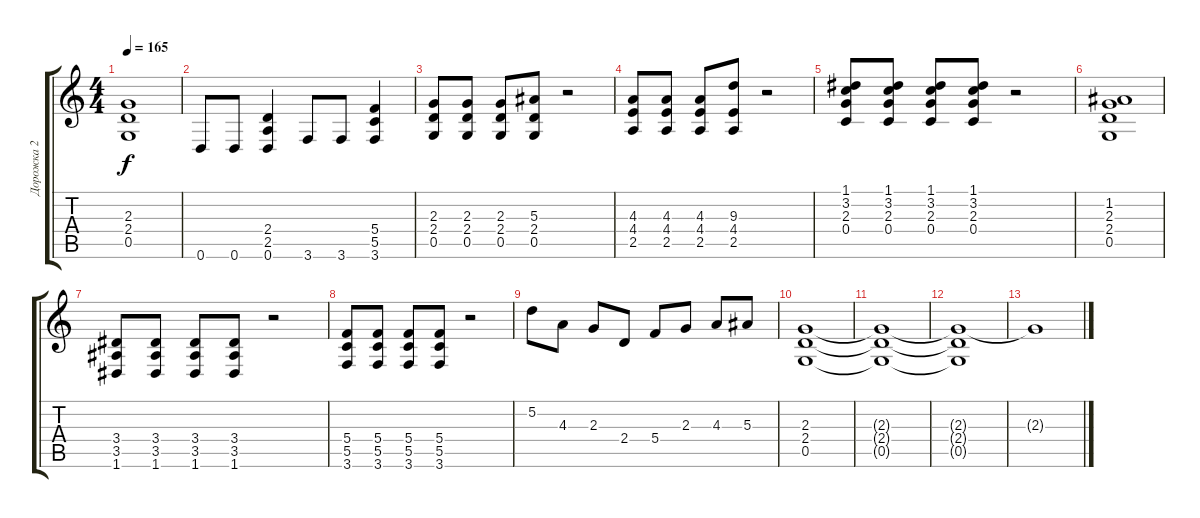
\track ("Дорожка 2" "Дорожка 2") {instrument distortionguitar}
\staff {score tabs}
\tuning (D4 A3 F3 C3 G2 D2) {hide}
\ts (4 4)
\tempo 165
\clef g2
\ks c
(2.3 2.4 0.5).1{dy f} |
0.6.8 0.6.8 (2.4 2.5 0.6).4 3.6.8 3.6.8 (5.4 5.5 3.6).4 |
(2.3 2.4 0.5).8 (2.3 2.4 0.5).8 (2.3 2.4 0.5).8 (5.3 2.4 0.5).8 r.2 |
(4.3 4.4 2.5).8 (4.3 4.4 2.5).8 (4.3 4.4 2.5).8 (9.3 4.4 2.5).8 r.2 |
(1.1 3.2 2.3 0.4).8 (1.1 3.2 2.3 0.4).8 (1.1 3.2 2.3 0.4).8 (1.1 3.2 2.3 0.4).8 r.2 |
(1.2 2.3 2.4 0.5).1 |
(3.4 3.5 1.6).8 (3.4 3.5 1.6).8 (3.4 3.5 1.6).8 (3.4 3.5 1.6).8 r.2 |
(5.4 5.5 3.6).8 (5.4 5.5 3.6).8 (5.4 5.5 3.6).8 (5.4 5.5 3.6).8 r.2 |
5.2.8 4.3.8 2.3.8 2.4.8 5.4.8 2.3.8 4.3.8 5.3.8 |
(2.3 2.4 0.5).1 |
(2.3{t} 2.4{t} 0.5{t}).1 |
(2.3{t} 2.4{t} 0.5{t}).1 |
2.3{t}.1
